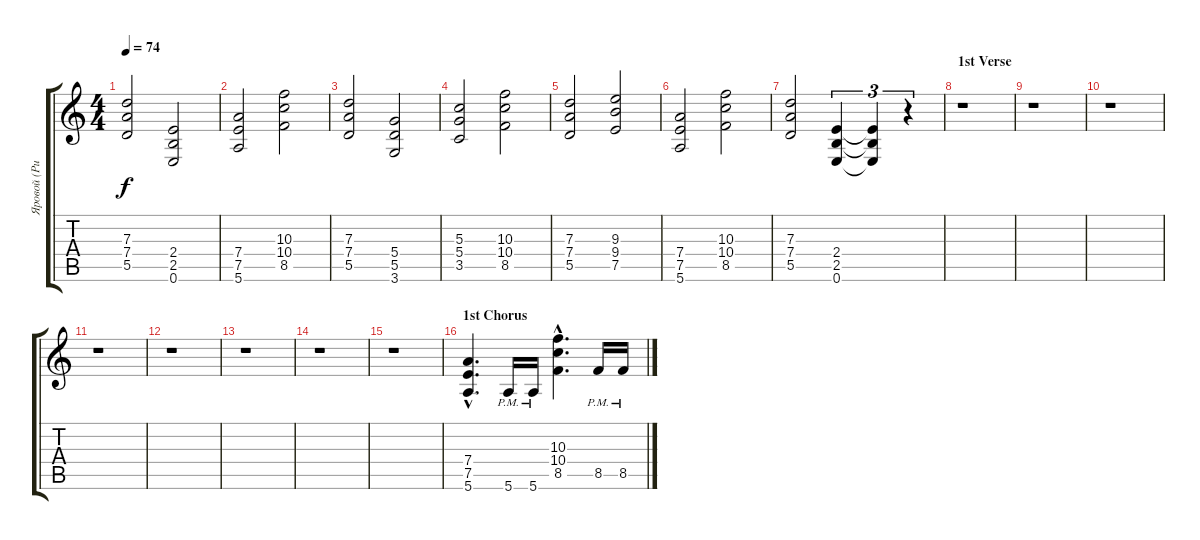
\track ("Яровой (Ритм)" "Яровой (Ри") {instrument distortionguitar}
\staff {score tabs}
\tuning (E4 B3 G3 D3 A2 E2) {hide}
\ts (4 4)
\tempo 74
\clef g2
\ks c
(7.3 7.4 5.5).2{dy f} (2.4 2.5 0.6).2 |
(7.4 7.5 5.6).2 (10.3 10.4 8.5).2 |
(7.3 7.4 5.5).2 (5.4 5.5 3.6).2 |
(5.3 5.4 3.5).2 (10.3 10.4 8.5).2 |
(7.3 7.4 5.5).2 (9.3 9.4 7.5).2 |
(7.4 7.5 5.6).2 (10.3 10.4 8.5).2 |
(7.3 7.4 5.5).2 (2.4 2.5 0.6).4{tu (3 2)} (2.4{t} 2.5{t} 0.6{t}).4{tu (3 2)} r.4{tu (3 2)} |
\section ("" "1st Verse")
r.1 |
r.1 |
r.1 |
r.1 |
r.1 |
r.1 |
r.1 |
r.1 |
\section ("" "1st Chorus")
(7.4{hac} 7.5{hac} 5.6{hac}).4{d} 5.6{pm}.16 5.6{pm}.16 (10.3{hac} 10.4{hac} 8.5{hac}).4{d} 8.5{pm}.16 8.5{pm}.16
